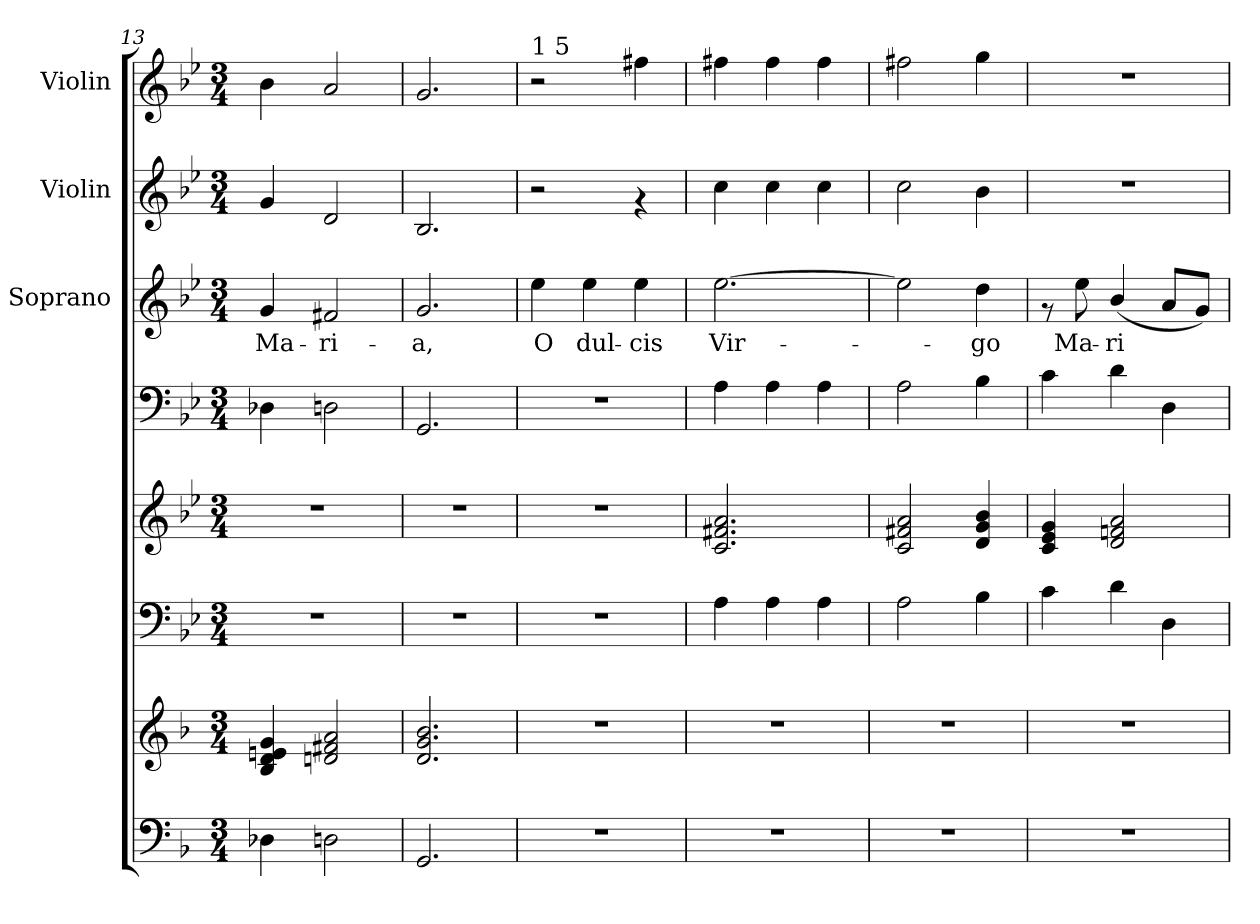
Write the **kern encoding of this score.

**kern	**kern	**kern	**kern	**kern	**kern	**text	**kern	**kern
*part7	*part6	*part5	*part5	*part4	*part3	*part3	*part2	*part1
*staff8	*staff7	*staff6	*staff5	*staff4	*staff3	*staff3	*staff2	*staff1
*	*	*	*	*	*I"Soprano	*	*I"Violin	*I"Violin
*	*	*	*	*	*	*	*I'Vln	*I'Vln
*clefF4	*clefG2	*clefF4	*clefG2	*clefF4	*clefG2	*	*clefG2	*clefG2
*k[b-]	*k[b-]	*k[b-e-]	*k[b-e-]	*k[b-e-]	*k[b-e-]	*	*k[b-e-]	*k[b-e-]
*F:	*F:	*B-:	*B-:	*B-:	*B-:	*	*B-:	*B-:
*M3/4	*M3/4	*M3/4	*M3/4	*M3/4	*M3/4	*	*M3/4	*M3/4
=13	=13	=13	=13	=13	=13	=13	=13	=13
!	!	!	!	!	!	!LO:LY:b	!	!
4D-X\	4B-/ 4d/ 4en/ 4g/	2.r	2.r	4D-X\	4g/	Ma-	4g/	4b-\
!	!	!	!	!	!	!LO:LY:b	!	!
2Dn\	2dn/ 2f#X/ 2a/	.	.	2Dn\	2f#X/	-ri-	2d/	2a/
=14	=14	=14	=14	=14	=14	=14	=14	=14
!	!	!	!	!	!	!LO:LY:b	!	!
2.GG/	2.d/ 2.g/ 2.b-/	2.r	2.r	2.GG/	2.g/	-a,	2.B-/	2.g/
!!LO:PB:g=z
=15	=15	=15	=15	=15	=15	=15	=15	=15
!	!	!	!	!	!	!	!	!LO:TX:a:t=1 5
!	!	!	!	!	!	!LO:LY:b	!	!
2.r	2.r	2.r	2.r	2.r	4ee-\	O	2r	2r
!	!	!	!	!	!	!LO:LY:b	!	!
.	.	.	.	.	4ee-\	dul-	.	.
!	!	!	!	!	!	!LO:LY:b	!	!
.	.	.	.	.	4ee-\	-cis	4rf	4ff#X\
=16	=16	=16	=16	=16	=16	=16	=16	=16
!	!	!	!	!	!	!LO:LY:b	!	!
2.r	2.r	4A\	2.c/ 2.f#X/ 2.a/	4A\	[>2.ee-\	Vir-	4cc\	4ff#X\
.	.	4A\	.	4A\	.	.	4cc\	4ff#\
.	.	4A\	.	4A\	.	.	4cc\	4ff#\
=17	=17	=17	=17	=17	=17	=17	=17	=17
2.r	2.r	2A\	2c/ 2f#X/ 2a/	2A\	2ee-\]	.	2cc\	2ff#X\
!	!	!	!	!	!	!LO:LY:b	!	!
.	.	4B-\	4d/ 4g/ 4b-/	4B-\	4dd\	-go	4b-\	4gg\
=18	=18	=18	=18	=18	=18	=18	=18	=18
2.r	2.r	4c\	4c/ 4e-/ 4g/	4c\	8rf	.	2.r	2.r
!	!	!	!	!	!	!LO:LY:b	!	!
.	.	.	.	.	8ee-\	Ma-	.	.
!	!	!	!	!	!	!LO:LY:b	!	!
.	.	4d\	2d/ 2fn/ 2a/	4d\	(<4b-/	-ri	.	.
.	.	4D\	.	4D\	8a/L	.	.	.
.	.	.	.	.	8g/J)	.	.	.
=	=	=	=	=	=	=	=	=
*-	*-	*-	*-	*-	*-	*-	*-	*-
